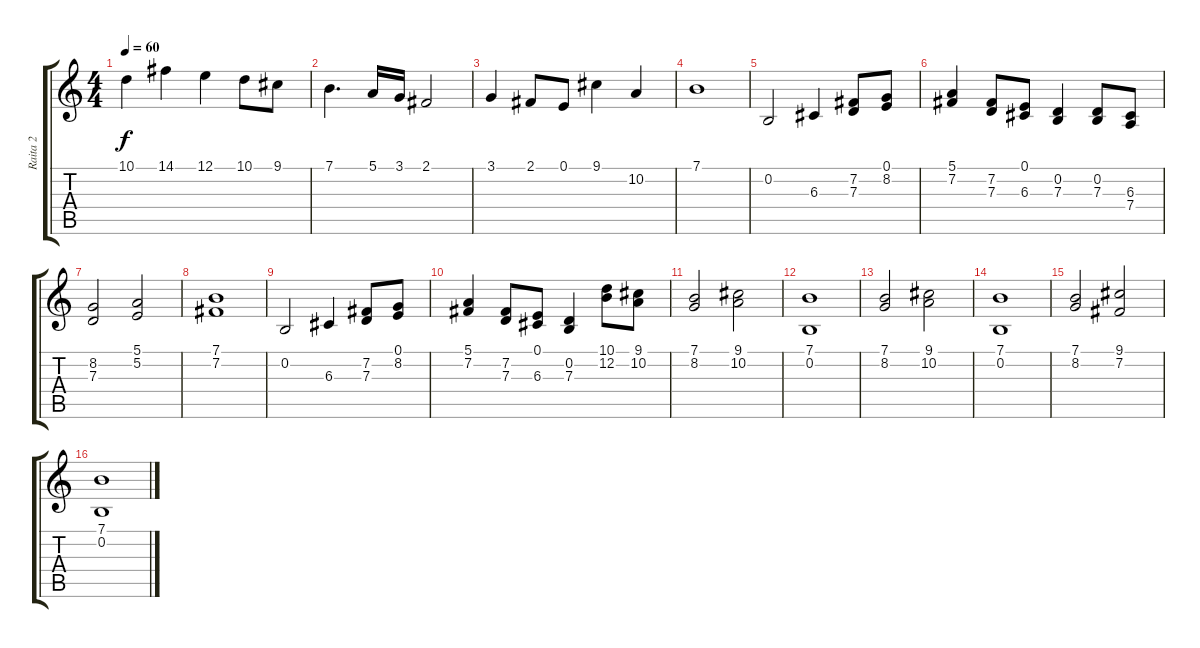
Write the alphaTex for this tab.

\track ("Raita 2" "Raita 2") {instrument tremolostrings}
\staff {score tabs}
\tuning (E4 B3 G3 D3 A2 E2) {hide}
\ts (4 4)
\tempo 60
\clef g2
\ks c
10.1.4{dy f} 14.1.4 12.1.4 10.1.8 9.1.8 |
7.1.4{d} 5.1.16 3.1.16 2.1.2 |
3.1.4 2.1.8 0.1.8 9.1.4 10.2.4 |
7.1.1 |
0.2.2 6.3.4 (7.2 7.3).8 (0.1 8.2).8 |
(5.1 7.2).4 (7.2 7.3).8 (0.1 6.3).8 (0.2 7.3).4 (0.2 7.3).8 (6.3 7.4).8 |
(8.2 7.3).2 (5.1 5.2).2 |
(7.1 7.2).1 |
0.2.2 6.3.4 (7.2 7.3).8 (0.1 8.2).8 |
(5.1 7.2).4 (7.2 7.3).8 (0.1 6.3).8 (0.2 7.3).4 (10.1 12.2).8 (9.1 10.2).8 |
(7.1 8.2).2 (9.1 10.2).2 |
(7.1 0.2).1 |
(7.1 8.2).2 (9.1 10.2).2 |
(7.1 0.2).1 |
(7.1 8.2).2 (9.1 7.2).2 |
(7.1 0.2).1
